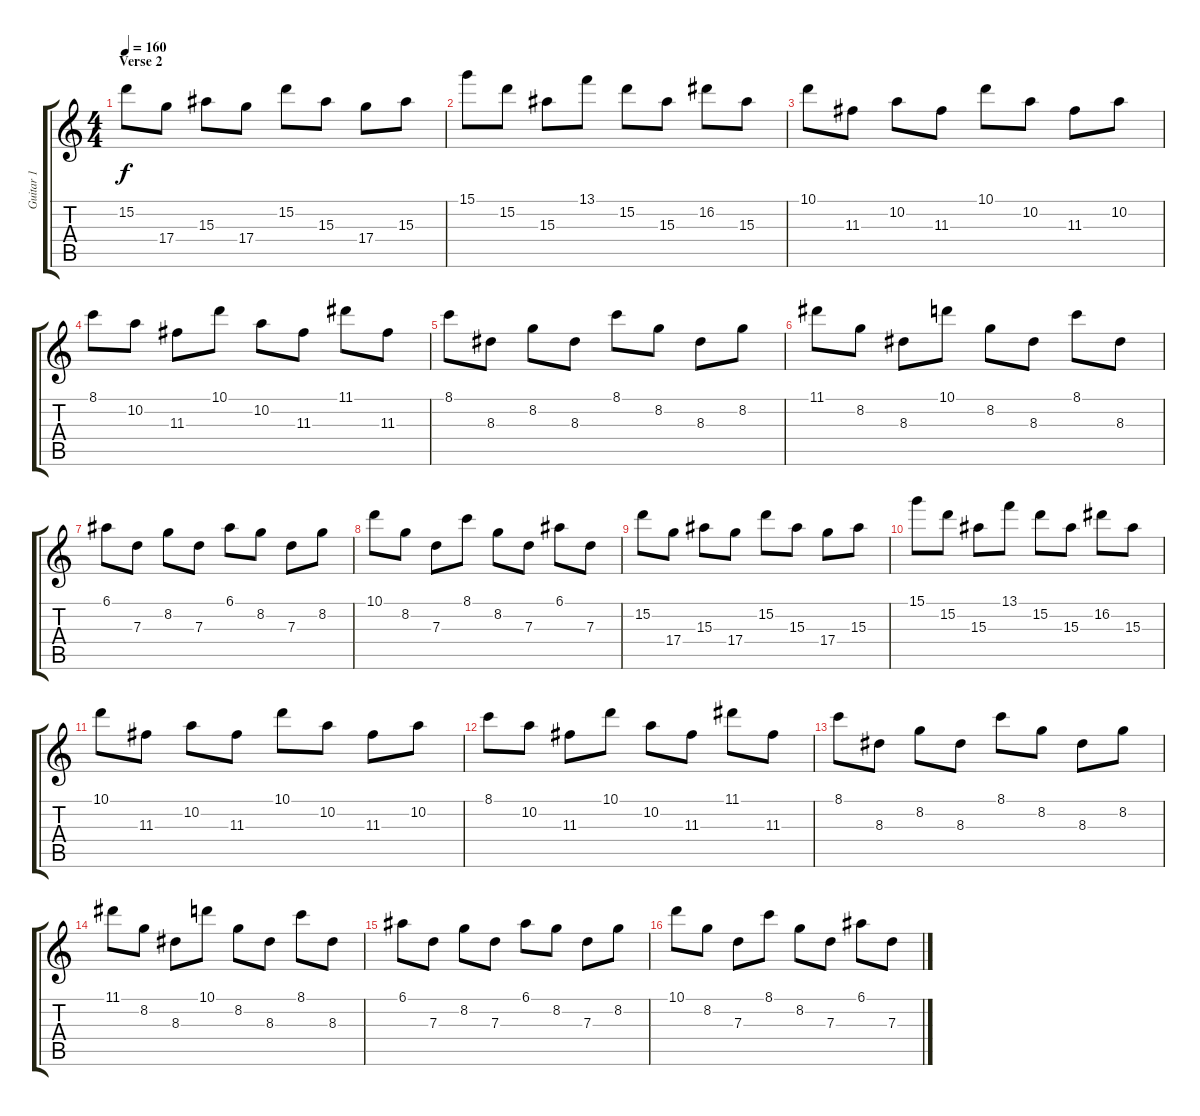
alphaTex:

\track ("Guitar 1" "Guitar 1") {instrument overdrivenguitar}
\staff {score tabs}
\tuning (E4 B3 G3 D3 A2 E2) {hide}
\ts (4 4)
\section ("" "Verse 2")
\tempo 160
\clef g2
\ks c
15.2.8{dy f} 17.4.8 15.3.8 17.4.8 15.2.8 15.3.8 17.4.8 15.3.8 |
15.1.8 15.2.8 15.3.8 13.1.8 15.2.8 15.3.8 16.2.8 15.3.8 |
10.1.8 11.3.8 10.2.8 11.3.8 10.1.8 10.2.8 11.3.8 10.2.8 |
8.1.8 10.2.8 11.3.8 10.1.8 10.2.8 11.3.8 11.1.8 11.3.8 |
8.1.8 8.3.8 8.2.8 8.3.8 8.1.8 8.2.8 8.3.8 8.2.8 |
11.1.8 8.2.8 8.3.8 10.1.8 8.2.8 8.3.8 8.1.8 8.3.8 |
6.1.8 7.3.8 8.2.8 7.3.8 6.1.8 8.2.8 7.3.8 8.2.8 |
10.1.8 8.2.8 7.3.8 8.1.8 8.2.8 7.3.8 6.1.8 7.3.8 |
15.2.8 17.4.8 15.3.8 17.4.8 15.2.8 15.3.8 17.4.8 15.3.8 |
15.1.8 15.2.8 15.3.8 13.1.8 15.2.8 15.3.8 16.2.8 15.3.8 |
10.1.8 11.3.8 10.2.8 11.3.8 10.1.8 10.2.8 11.3.8 10.2.8 |
8.1.8 10.2.8 11.3.8 10.1.8 10.2.8 11.3.8 11.1.8 11.3.8 |
8.1.8 8.3.8 8.2.8 8.3.8 8.1.8 8.2.8 8.3.8 8.2.8 |
11.1.8 8.2.8 8.3.8 10.1.8 8.2.8 8.3.8 8.1.8 8.3.8 |
6.1.8 7.3.8 8.2.8 7.3.8 6.1.8 8.2.8 7.3.8 8.2.8 |
10.1.8 8.2.8 7.3.8 8.1.8 8.2.8 7.3.8 6.1.8 7.3.8
